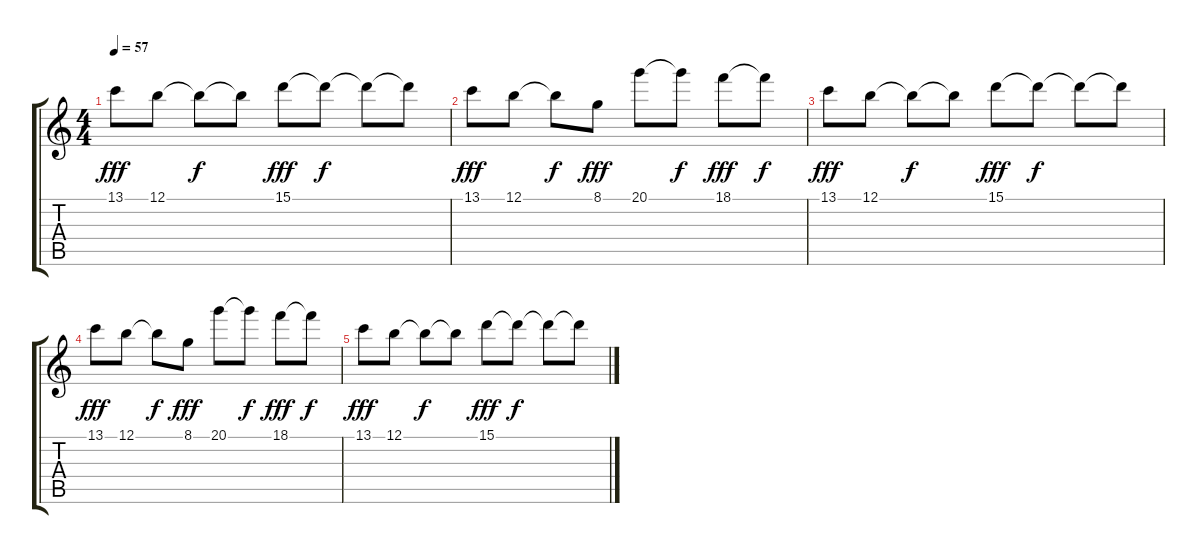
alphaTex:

\track "" {instrument electricpiano1}
\staff {score tabs}
\tuning (B4 Gb4 D4 A3 E3 A2) {hide}
\ts (4 4)
\tempo 57
\clef g2
\ks c
13.1.8{dy fff} 12.1.8 12.1{t}.8{dy f} 12.1{t}.8 15.1.8{dy fff} 15.1{t}.8{dy f} 15.1{t}.8 15.1{t}.8 |
13.1.8{dy fff} 12.1.8 12.1{t}.8{dy f} 8.1.8{dy fff} 20.1.8 20.1{t}.8{dy f} 18.1.8{dy fff} 18.1{t}.8{dy f} |
13.1.8{dy fff} 12.1.8 12.1{t}.8{dy f} 12.1{t}.8 15.1.8{dy fff} 15.1{t}.8{dy f} 15.1{t}.8 15.1{t}.8 |
13.1.8{dy fff} 12.1.8 12.1{t}.8{dy f} 8.1.8{dy fff} 20.1.8 20.1{t}.8{dy f} 18.1.8{dy fff} 18.1{t}.8{dy f} |
13.1.8{dy fff} 12.1.8 12.1{t}.8{dy f} 12.1{t}.8 15.1.8{dy fff} 15.1{t}.8{dy f} 15.1{t}.8 15.1{t}.8
